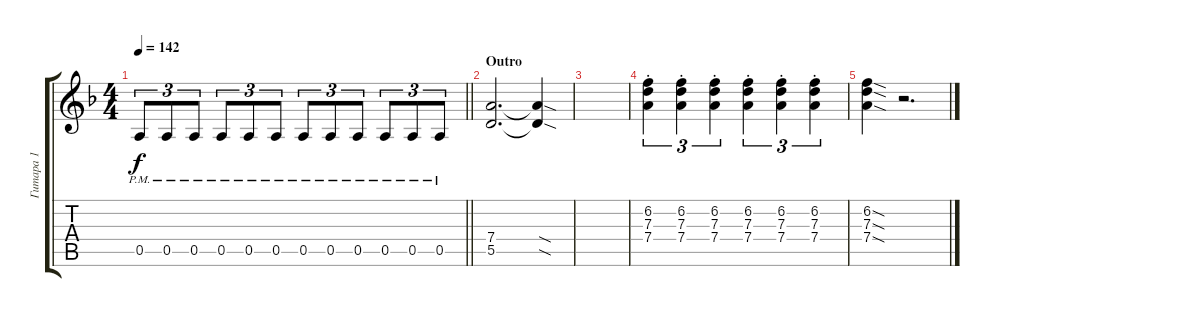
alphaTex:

\track ("Гитара 1" "Гитара 1") {instrument distortionguitar}
\staff {score tabs}
\tuning (E4 B3 G3 D3 A2 E2) {hide}
\ts (4 4)
\tempo 142
\clef g2
\barLineRight lightlight
\ks dminor
0.5{pm}.8{tu (3 2) dy f} 0.5{pm}.8{tu (3 2)} 0.5{pm}.8{tu (3 2)} 0.5{pm}.8{tu (3 2)} 0.5{pm}.8{tu (3 2)} 0.5{pm}.8{tu (3 2)} 0.5{pm}.8{tu (3 2)} 0.5{pm}.8{tu (3 2)} 0.5{pm}.8{tu (3 2)} 0.5{pm}.8{tu (3 2)} 0.5{pm}.8{tu (3 2)} 0.5{pm}.8{tu (3 2)} |
\section ("" "Outro")
(7.4 5.5).2{d} (7.4{sod t} 5.5{sod t}).4 |
|
(6.2{st} 7.3{st} 7.4{st}).4{tu (3 2)} (6.2{st} 7.3{st} 7.4{st}).4{tu (3 2)} (6.2{st} 7.3{st} 7.4{st}).4{tu (3 2)} (6.2{st} 7.3{st} 7.4{st}).4{tu (3 2)} (6.2{st} 7.3{st} 7.4{st}).4{tu (3 2)} (6.2{st} 7.3{st} 7.4{st}).4{tu (3 2)} |
(6.2{sod} 7.3{sod} 7.4{sod}).4 r.2{d}
